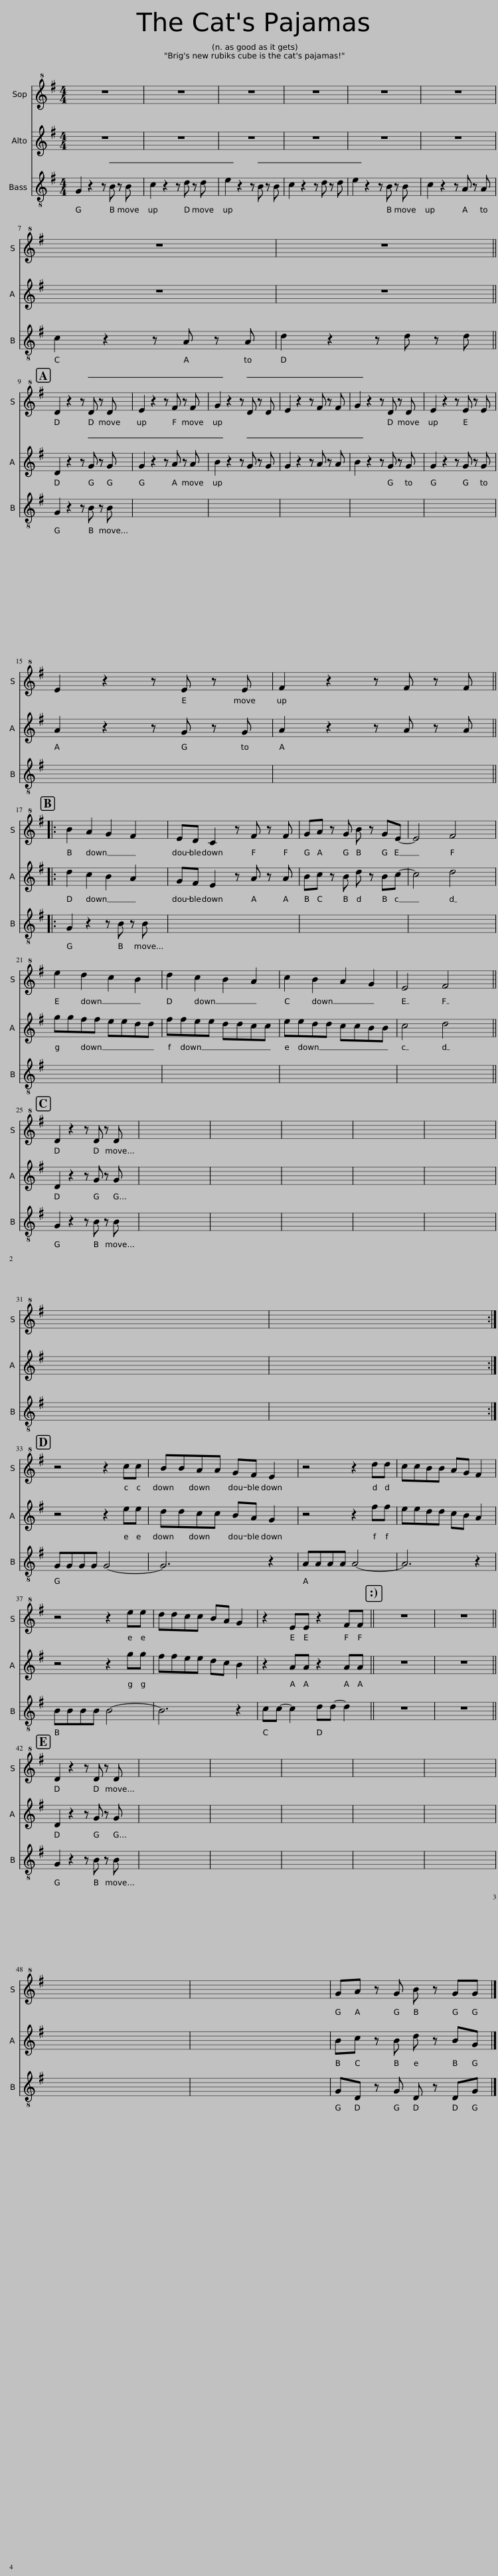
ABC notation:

X:1
%%score 1 2 3 4 5 6
L:1/8
M:4/4
I:linebreak $
K:G
V:1 treble+8
V:2 treble
V:3 treble-8
V:4 perc stafflines=1
K:none
V:5 treble+8
V:6 perc stafflines=1
K:none
V:1
 z8 | z8 | z8 | z8 | z8 | %5
 z8 |$ z8 | z8 ||$ D2 z2 z D z D | E2 z2 z F z F | %10
 G2 z2 z D z D | E2 z2 z F z F | G2 z2 z D z D | E2 z2 z E z E |$ E2 z2 z E z E | %15
 F2 z2 z F z F |:$ B2 A2 G2 F2 | ED C2 z F z F | GA z G B z GE- | E4 F4 |$ %20
 e2 d2 c2 B2 | d2 c2 B2 A2 | c2 B2 A2 G2 | E4 F4 ||$ D2 z2 z D z D | %25
 x2 x2 x x x x | x2 x2 x x x x | x2 x2 x x x x | x2 x2 x x x x | x2 x2 x x x x |$ %30
 x2 x2 x x x x | x2 x2 x x x x :|$ z4 z2 cc | BBAA GF E2 | z4 z2 dd | %35
 ccBB AG F2 |$ z4 z2 ee | ddcc BA G2 | z2 EE z2 FF || z8 | %40
 z8 ||$ D2 z2 z D z D | x2 x2 x x x x | x2 x2 x x x x | x2 x2 x x x x | %45
 x2 x2 x x x x | x2 x2 x x x x |$ x2 x2 x x x x | x2 x2 x x x x | GA z G B z GG |] %50
V:2
 z8 | z8 | z8 | z8 | z8 | %5
 z8 |$ z8 | z8 ||$ D2 z2 z G z G | G2 z2 z A z A | %10
 B2 z2 z G z G | G2 z2 z A z A | B2 z2 z G z G | G2 z2 z G z G |$ A2 z2 z G z G | %15
 A2 z2 z A z A |:$ d2 c2 B2 A2 | GF E2 z A z A | Bc z B d z Bc- | c4 d4 |$ %20
 ggff eedd | ffee ddcc | eedd ccBB | c4 d4 ||$ D2 z2 z G z G | %25
 x2 x2 x x x x | x2 x2 x x x x | x2 x2 x x x x | x2 x2 x x x x | x2 x2 x x x x |$ %30
 x2 x2 x x x x | x2 x2 x x x x :|$ z4 z2 ee | ddcc BA G2 | z4 z2 ff | %35
 eedd cB A2 |$ z4 z2 gg | ffee dc B2 | z2 AA z2 AA || z8 | %40
 z8 ||$ D2 z2 z G z G | x2 x2 x x x x | x2 x2 x x x x | x2 x2 x x x x | %45
 x2 x2 x x x x | x2 x2 x x x x |$ x2 x2 x x x x | x2 x2 x x x x | Bc z B d z BG |] %50
V:3
 G2 z2 z B z B | c2 z2 z d z d | e2 z2 z B z B | c2 z2 z d z d | e2 z2 z B z B | %5
 c2 z2 z A z A |$ c2 z2 z A z A | d2 z2 z d z d ||$ G2 z2 z B z B | x2 x2 x x x x | %10
 x2 x2 x x x x | x2 x2 x x x x | x2 x2 x x x x | x2 x2 x x x x |$ x2 x2 x x x x | %15
 x2 x2 x x x x |:$ G2 z2 z B z B | x2 x2 x x x x | x2 x2 x x x x | x2 x2 x x x x |$ %20
 x2 x2 x x x x | x2 x2 x x x x | x2 x2 x x x x | x2 x2 x x x x ||$ G2 z2 z B z B | %25
 x2 x2 x x x x | x2 x2 x x x x | x2 x2 x x x x | x2 x2 x x x x | x2 x2 x x x x |$ %30
 x2 x2 x x x x | x2 x2 x x x x :|$ GGGG G4- | G6 z2 | AAAA A4- | %35
 A6 z2 |$ BBBB B4- | B6 z2 | cc- c2 dd- d2 || z8 | %40
 z8 ||$ G2 z2 z B z B | x2 x2 x x x x | x2 x2 x x x x | x2 x2 x x x x | %45
 x2 x2 x x x x | x2 x2 x x x x |$ x2 x2 x x x x | x2 x2 x x x x | GD z G D z DG |] %50
V:4
[K:C] z8 | z8 | z8 | z8 | z8 | %5
 z8 |$ z8 | z8 ||$ z8 | z8 | %10
 z8 | z8 | z8 | z8 |$ z8 | %15
 z8 |:$ z8 | z8 | z8 | z8 |$ %20
 z8 | z8 | z8 | z8 ||$ z8 | %25
 z8 | z8 | z8 | z8 | z8 |$ %30
 z8 | z8 :|$ z8 | z8 | z8 | %35
 z8 |$ z8 | z8 | z8 || F2 D2 F2 D2 | %40
 F2 D2 z4 ||$ z8 | z8 | z8 | z8 | %45
 z8 | z8 |$ z8 | z8 | z8 |] %50
V:5
 z8 | z8 | z8 | z8 | z8 | %5
 z8 |$ z8 | z8 ||$ z8 | z8 | %10
 z8 | z8 | z8 | z8 |$ z8 | %15
 z8 |:$ z8 | z8 | z8 | z8 |$ %20
 z8 | z8 | z8 | z8 ||$ z8 | %25
 z8 | z8 | z8 | z8 | z8 |$ %30
 z8 | z8 :|$ z8 | z8 | z8 | %35
 z8 |$ z8 | z8 | z8 || z8 | %40
 z4 !~(!D,,2 !~)!G,2 ||$ z8 | z8 | z8 | z8 | %45
 z8 | z8 |$ z8 | z8 | z8 |] %50
V:6
[K:C] z8 | z8 | z8 | z8 | z8 | %5
 z8 |$ z8 | z8 ||$ z8 | z8 | %10
 z8 | z8 | z8 | z8 |$ z8 | %15
 z8 |:$ z8 | z8 | z8 | z8 |$ %20
 z8 | z8 | z8 | z8 ||$ z8 | %25
 z8 | z8 | z8 | z8 | z8 |$ %30
 z8 | z8 :|$ z8 | z8 | z8 | %35
 z8 |$ z8 | z8 | z8 || z8 | %40
 z4 z2 E2 ||$ z8 | z8 | z8 | z8 | %45
 z8 | z8 |$ z8 | z8 | z8 |] %50
